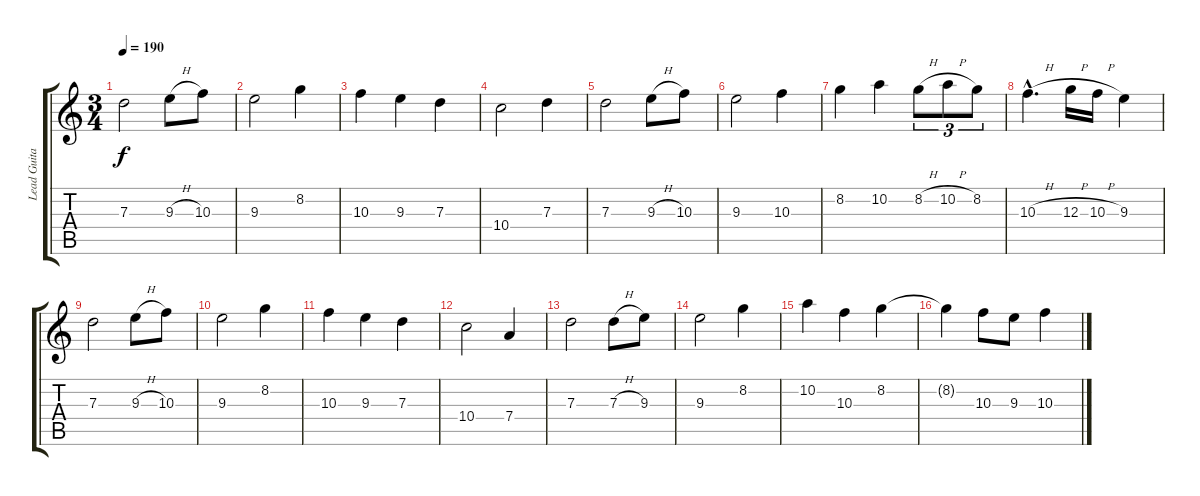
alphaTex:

\track ("Lead Guitar" "Lead Guita") {instrument distortionguitar}
\staff {score tabs}
\tuning (E4 B3 G3 D3 A2 E2) {hide}
\ts (3 4)
\tempo 190
\clef g2
\ks c
7.3.2{dy f} 9.3{h}.8 10.3.8 |
9.3.2 8.2.4 |
10.3.4 9.3.4 7.3.4 |
10.4.2 7.3.4 |
7.3.2 9.3{h}.8 10.3.8 |
9.3.2 10.3.4 |
8.2.4 10.2.4 8.2{h}.8{tu (3 2)} 10.2{h}.8{tu (3 2)} 8.2.8{tu (3 2)} |
10.3{h hac}.4{d} 12.3{h}.16 10.3{h}.16 9.3.4 |
7.3.2 9.3{h}.8 10.3.8 |
9.3.2 8.2.4 |
10.3.4 9.3.4 7.3.4 |
10.4.2 7.4.4 |
7.3.2 7.3{h}.8 9.3.8 |
9.3.2 8.2.4 |
10.2.4 10.3.4 8.2.4 |
8.2{t}.4 10.3.8 9.3.8 10.3.4
